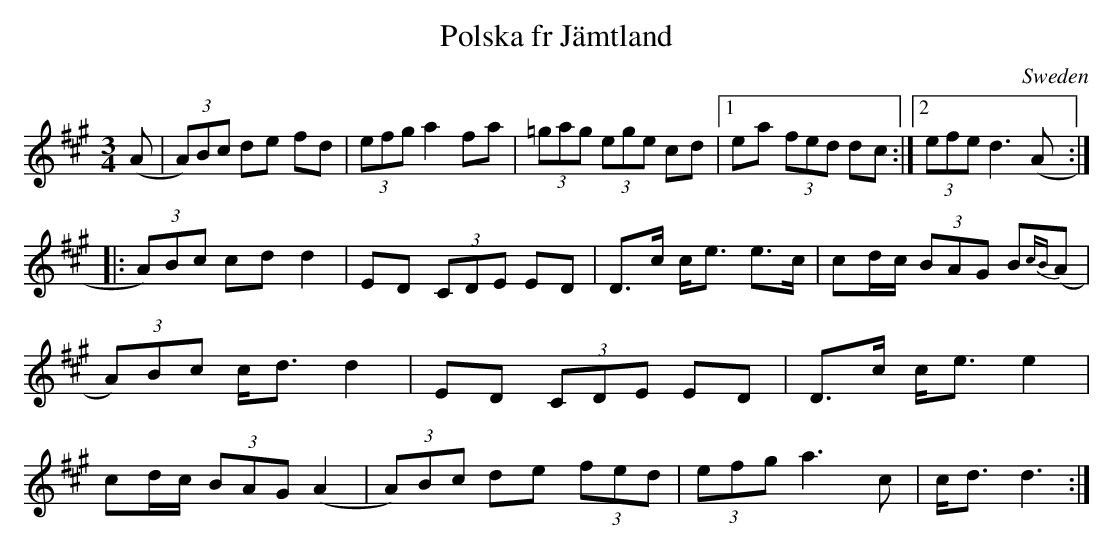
X:1
T:Polska fr Jämtland
M:3/4
O:Sweden
K:D lydian
(A|\
(3A)Bc de fd|(3efg a2fa|(3=gag (3ege cd\
|1 ea (3fed dc :|2 (3efe d3 (A::
(3A)Bc cd d2|ED (3CDE ED|\
D>c c<e e>c|cd/c/ (3BAG B{cB}(A|\
(3A)Bc c<d d2|ED (3CDE ED|\
D>c c<e e2|cd/c/ (3BAG (A2|\
(3A)Bc de (3fed|(3efg a3c|c<d d3:|
